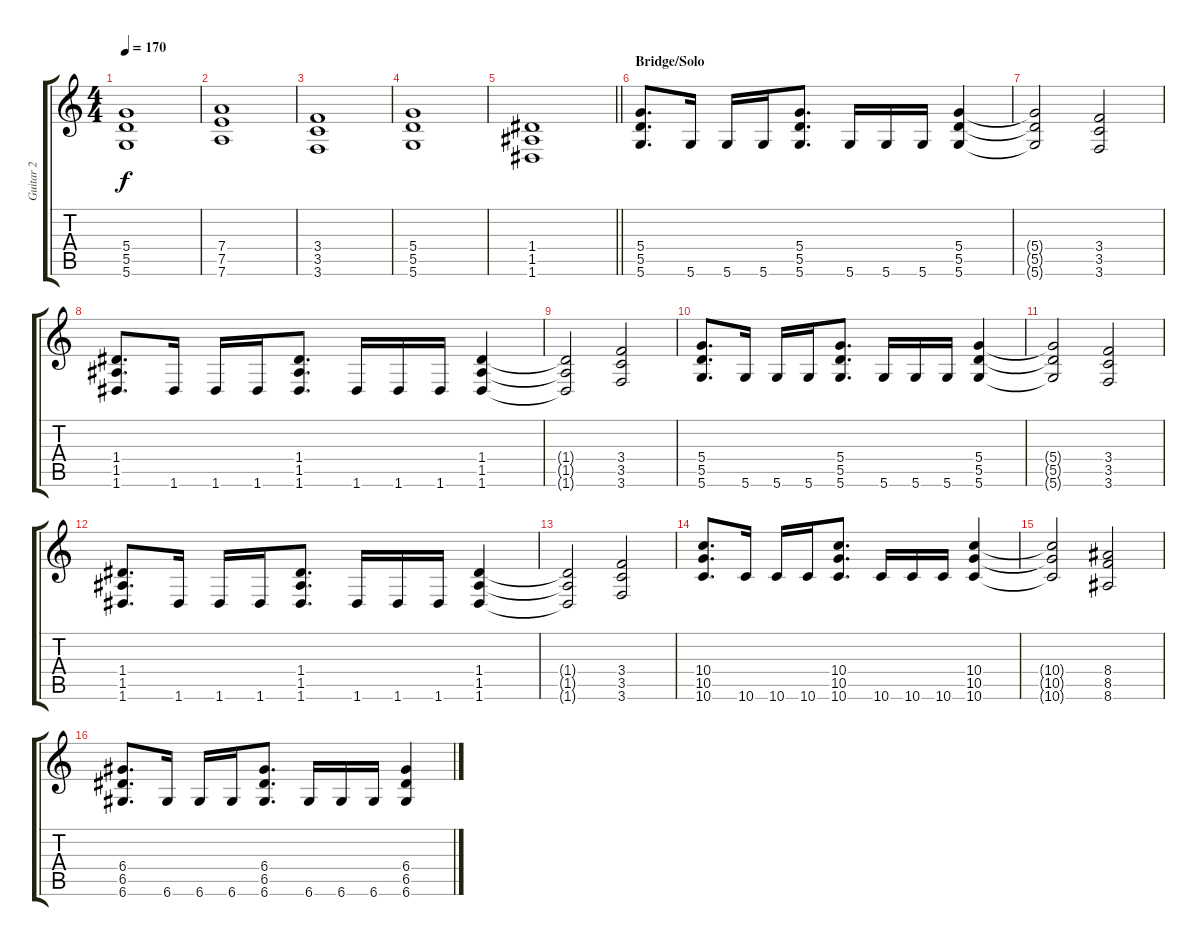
\track ("Guitar 2" "Guitar 2") {instrument distortionguitar}
\staff {score tabs}
\tuning (E4 B3 G3 D3 A2 D2) {hide}
\ts (4 4)
\tempo 170
\clef g2
\ks c
(5.4 5.5 5.6).1{dy f} |
(7.4 7.5 7.6).1 |
(3.4 3.5 3.6).1 |
(5.4 5.5 5.6).1 |
\barLineRight lightlight
(1.4 1.5 1.6).1 |
\section ("" "Bridge/Solo")
(5.4 5.5 5.6).8{d volume 13 balance 8} 5.6.16 5.6.16 5.6.16 (5.4 5.5 5.6).8{d} 5.6.16 5.6.16 5.6.16 (5.4 5.5 5.6).4 |
(5.4{t} 5.5{t} 5.6{t}).2 (3.4 3.5 3.6).2 |
(1.4 1.5 1.6).8{d} 1.6.16 1.6.16 1.6.16 (1.4 1.5 1.6).8{d} 1.6.16 1.6.16 1.6.16 (1.4 1.5 1.6).4 |
(1.4{t} 1.5{t} 1.6{t}).2 (3.4 3.5 3.6).2 |
(5.4 5.5 5.6).8{d} 5.6.16 5.6.16 5.6.16 (5.4 5.5 5.6).8{d} 5.6.16 5.6.16 5.6.16 (5.4 5.5 5.6).4 |
(5.4{t} 5.5{t} 5.6{t}).2 (3.4 3.5 3.6).2 |
(1.4 1.5 1.6).8{d} 1.6.16 1.6.16 1.6.16 (1.4 1.5 1.6).8{d} 1.6.16 1.6.16 1.6.16 (1.4 1.5 1.6).4 |
(1.4{t} 1.5{t} 1.6{t}).2 (3.4 3.5 3.6).2 |
(10.4 10.5 10.6).8{d} 10.6.16 10.6.16 10.6.16 (10.4 10.5 10.6).8{d} 10.6.16 10.6.16 10.6.16 (10.4 10.5 10.6).4 |
(10.4{t} 10.5{t} 10.6{t}).2 (8.4 8.5 8.6).2 |
(6.4 6.5 6.6).8{d} 6.6.16 6.6.16 6.6.16 (6.4 6.5 6.6).8{d} 6.6.16 6.6.16 6.6.16 (6.4 6.5 6.6).4
